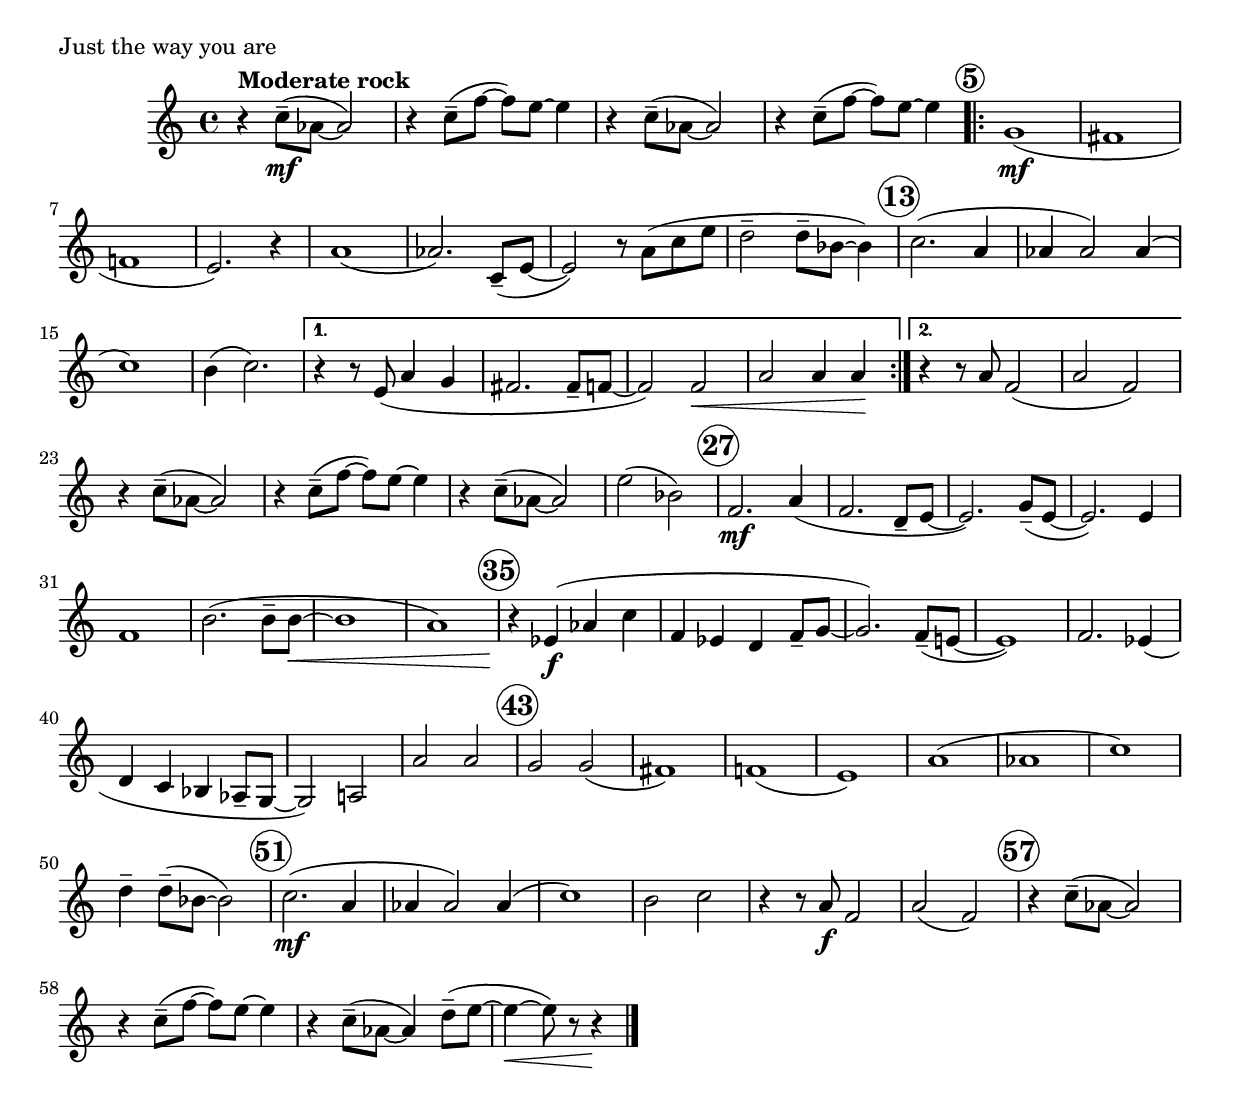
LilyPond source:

\version "2.18.0"
% When ready to include in collection: 1. Comment out version, paper, score 
%					  and book.
% 				       2. Create include file of relative and
%					  header.
%Comment out from here
%{
#(ly:set-option 'point-and-click #t)
#(set-default-paper-size "a4" 'portrait)
#(set-global-staff-size 18) % set staff-size when ready to print

\include "Marsch_format.ly"

%...to here
%}
  \score {

    % Svenska Polisens Marscher: 1. Just the way you are   
    \relative c'' { 
    	    \key c \major \time 4/4 
    	    \compressFullBarRests
    	    \set Score.markFormatter = #format-mark-circle-barnumbers
    	    r4^\markup {\bold {Moderate rock}} c8--\mf (aes~ aes2) 
    	    r4 c8-- (f~ f) e~ e4 |r4 c8-- (aes~ aes2) |r4 c8-- (f~ f) e~ e4 
    	    
%Rehearsal mark 5
	\mark \default
	\repeat volta 2 {
	g,1\mf ( |fis |f! |e2.) r4 |a1 ( |aes2.) c,8-- (e~ |e2) r8 a (c e
	d2-- d8-- bes~ bes4) 
	
%Rehearsal mark 13
	\mark \default
	c2. (a4 |aes aes2) aes4 ( |c1) |b4 (c2.) }
	\alternative {
		{r4 r8 e, (a4 g |fis2. fis8-- f!~ |f2) f\< |a a4 a\! }
		{r4 r8 a f2 ( |a f)} 
	}
	r4 c'8-- (aes~ aes2) |r4 c8-- (f~ f) e~ e4 |r4 c8-- (aes~ aes2) 
	e'2 (bes) |
	
%Rehearsal mark 27
	\mark \default
	f2.\mf a4 ( |f2. d8-- e~ |e2.) g8-- (e~ |e2.) e4 |f1 |b2. (b8-- b~\<
	b1 |a) <>\!
	
%Rehearsal mark 35
	\mark \default
	r4 ees\f (aes c |f, ees d f8-- g~ |g2.) f8-- (e!~ |e1) |f2. ees4 ( 
	d c bes aes8-- g~ |g2) a! |a' a
	
%Rehearsal mark 43
	\mark \default
	g g ( |fis1) |f! ( |e) |a ( |aes |c) |d4-- d8-- (bes~ bes2) 
	
%Rehearsal mark 51
	\mark \default
	c2.\mf ( a4 |aes aes2) aes4 ( |c1) |b2 c |r4 r8 a\f f2 |a (f) 
	
%Rehearsal mark 57
	\mark \default
	r4 c'8-- (aes~ aes2) |r4 c8-- (f~ f) e~ e4 |r4 c8-- (aes~ aes4) d8-- (e~~
	e4~\< e8) r8 r4\! \bar "|."
	
    }%end relative
    \header {
    	    piece = "Just the way you are"
    	    composer = ""
    	}
    	\layout {ragged-last = ##t
    	}
  }%end score
